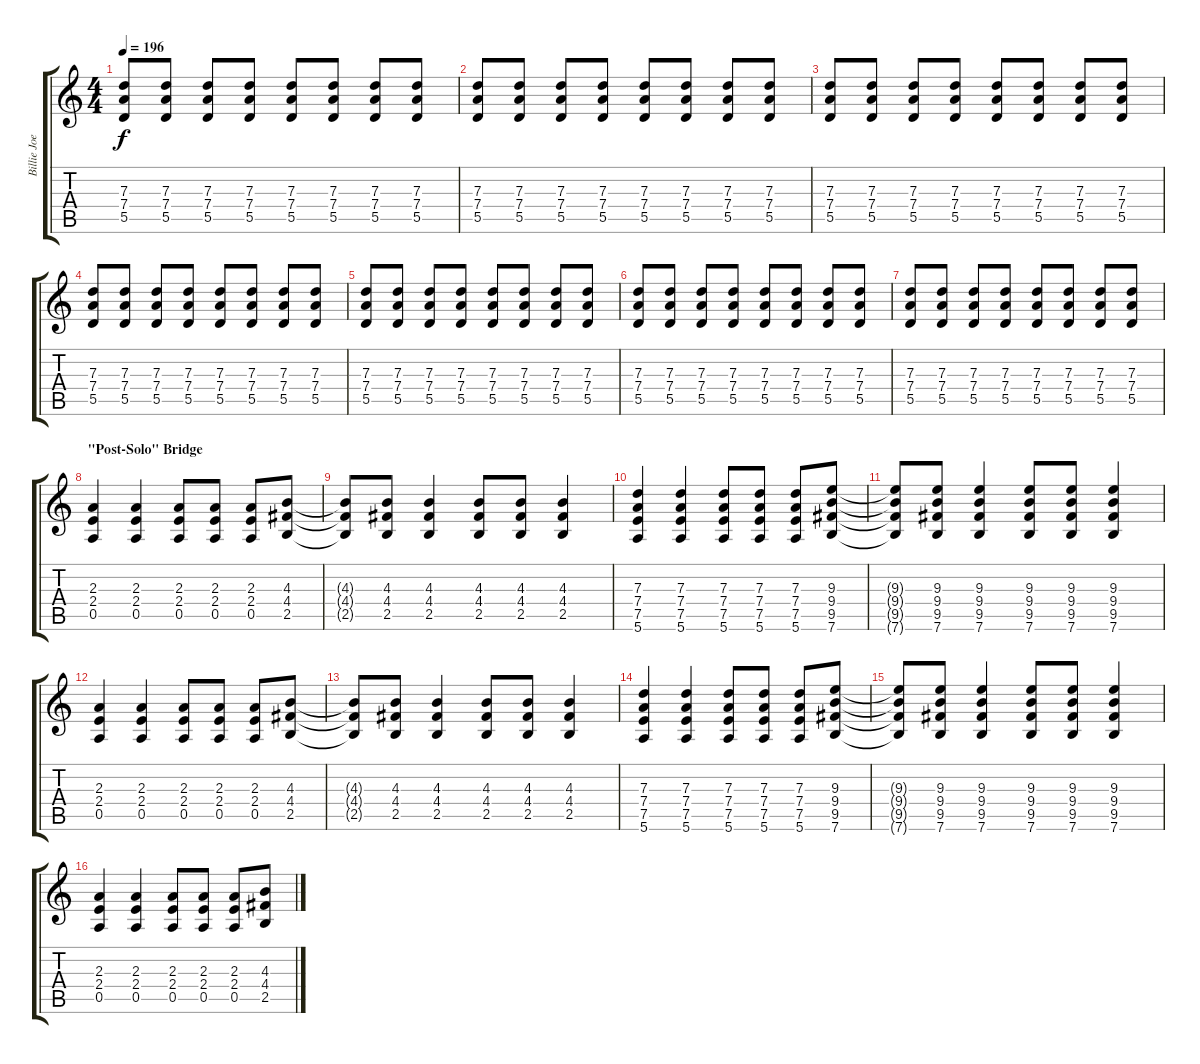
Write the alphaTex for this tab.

\track ("Billie Joe Armstrong (Guitar)" "Billie Joe") {instrument overdrivenguitar}
\staff {score tabs}
\tuning (E4 B3 G3 D3 A2 E2) {hide}
\ts (4 4)
\tempo 196
\clef g2
\ks c
(7.3 7.4 5.5).8{dy f} (7.3 7.4 5.5).8 (7.3 7.4 5.5).8 (7.3 7.4 5.5).8 (7.3 7.4 5.5).8 (7.3 7.4 5.5).8 (7.3 7.4 5.5).8 (7.3 7.4 5.5).8 |
(7.3 7.4 5.5).8 (7.3 7.4 5.5).8 (7.3 7.4 5.5).8 (7.3 7.4 5.5).8 (7.3 7.4 5.5).8 (7.3 7.4 5.5).8 (7.3 7.4 5.5).8 (7.3 7.4 5.5).8 |
(7.3 7.4 5.5).8 (7.3 7.4 5.5).8 (7.3 7.4 5.5).8 (7.3 7.4 5.5).8 (7.3 7.4 5.5).8 (7.3 7.4 5.5).8 (7.3 7.4 5.5).8 (7.3 7.4 5.5).8 |
(7.3 7.4 5.5).8 (7.3 7.4 5.5).8 (7.3 7.4 5.5).8 (7.3 7.4 5.5).8 (7.3 7.4 5.5).8 (7.3 7.4 5.5).8 (7.3 7.4 5.5).8 (7.3 7.4 5.5).8 |
(7.3 7.4 5.5).8 (7.3 7.4 5.5).8 (7.3 7.4 5.5).8 (7.3 7.4 5.5).8 (7.3 7.4 5.5).8 (7.3 7.4 5.5).8 (7.3 7.4 5.5).8 (7.3 7.4 5.5).8 |
(7.3 7.4 5.5).8 (7.3 7.4 5.5).8 (7.3 7.4 5.5).8 (7.3 7.4 5.5).8 (7.3 7.4 5.5).8 (7.3 7.4 5.5).8 (7.3 7.4 5.5).8 (7.3 7.4 5.5).8 |
(7.3 7.4 5.5).8 (7.3 7.4 5.5).8 (7.3 7.4 5.5).8 (7.3 7.4 5.5).8 (7.3 7.4 5.5).8 (7.3 7.4 5.5).8 (7.3 7.4 5.5).8 (7.3 7.4 5.5).8 |
\section ("" "\"Post-Solo\" Bridge")
(2.3 2.4 0.5).4{volume 16} (2.3 2.4 0.5).4 (2.3 2.4 0.5).8 (2.3 2.4 0.5).8 (2.3 2.4 0.5).8 (4.3 4.4 2.5).8 |
(4.3{t} 4.4{t} 2.5{t}).8 (4.3 4.4 2.5).8 (4.3 4.4 2.5).4 (4.3 4.4 2.5).8 (4.3 4.4 2.5).8 (4.3 4.4 2.5).4 |
(7.3 7.4 7.5 5.6).4 (7.3 7.4 7.5 5.6).4 (7.3 7.4 7.5 5.6).8 (7.3 7.4 7.5 5.6).8 (7.3 7.4 7.5 5.6).8 (9.3 9.4 9.5 7.6).8 |
(9.3{t} 9.4{t} 9.5{t} 7.6{t}).8 (9.3 9.4 9.5 7.6).8 (9.3 9.4 9.5 7.6).4 (9.3 9.4 9.5 7.6).8 (9.3 9.4 9.5 7.6).8 (9.3 9.4 9.5 7.6).4 |
(2.3 2.4 0.5).4 (2.3 2.4 0.5).4 (2.3 2.4 0.5).8 (2.3 2.4 0.5).8 (2.3 2.4 0.5).8 (4.3 4.4 2.5).8 |
(4.3{t} 4.4{t} 2.5{t}).8 (4.3 4.4 2.5).8 (4.3 4.4 2.5).4 (4.3 4.4 2.5).8 (4.3 4.4 2.5).8 (4.3 4.4 2.5).4 |
(7.3 7.4 7.5 5.6).4 (7.3 7.4 7.5 5.6).4 (7.3 7.4 7.5 5.6).8 (7.3 7.4 7.5 5.6).8 (7.3 7.4 7.5 5.6).8 (9.3 9.4 9.5 7.6).8 |
(9.3{t} 9.4{t} 9.5{t} 7.6{t}).8 (9.3 9.4 9.5 7.6).8 (9.3 9.4 9.5 7.6).4 (9.3 9.4 9.5 7.6).8 (9.3 9.4 9.5 7.6).8 (9.3 9.4 9.5 7.6).4 |
(2.3 2.4 0.5).4 (2.3 2.4 0.5).4 (2.3 2.4 0.5).8 (2.3 2.4 0.5).8 (2.3 2.4 0.5).8 (4.3 4.4 2.5).8
